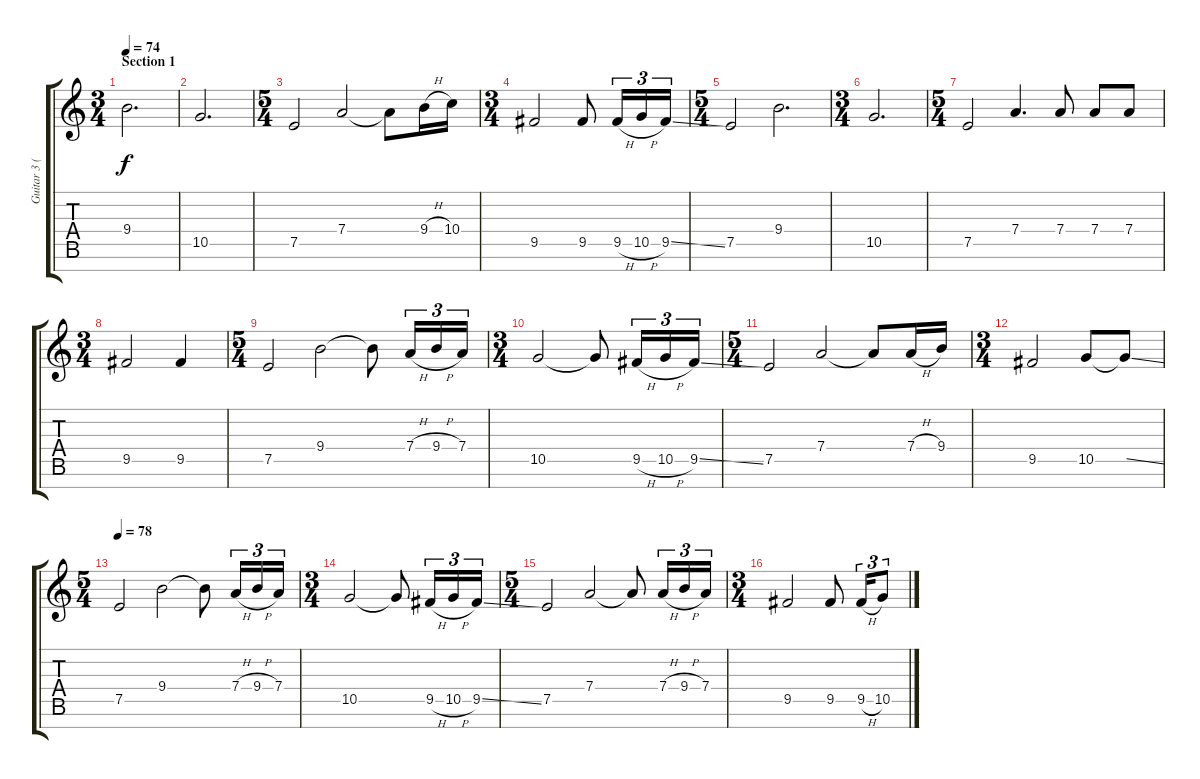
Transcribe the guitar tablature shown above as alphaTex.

\track ("Guitar 3 (Distortion)" "Guitar 3 (") {instrument distortionguitar}
\staff {score tabs}
\tuning (E4 B3 G3 D3 A2 E2 B1) {hide}
\ts (3 4)
\section ("" "Section 1")
\tempo 74
\clef g2
\ks c
9.4.2{d dy f} |
10.5.2{d} |
\ts (5 4)
7.5.2 7.4.2 7.4{t}.8 9.4{h}.16 10.4.16 |
\ts (3 4)
9.5.2 9.5.8 9.5{h}.16{tu (3 2)} 10.5{h}.16{tu (3 2)} 9.5{ss}.16{tu (3 2)} |
\ts (5 4)
7.5.2 9.4.2{d} |
\ts (3 4)
10.5.2{d} |
\ts (5 4)
7.5.2 7.4.4{d} 7.4.8 7.4.8 7.4.8 |
\ts (3 4)
9.5.2 9.5.4 |
\ts (5 4)
7.5.2 9.4.2 9.4{t}.8 7.4{h}.16{tu (3 2)} 9.4{h}.16{tu (3 2)} 7.4.16{tu (3 2)} |
\ts (3 4)
10.5.2 10.5{t}.8 9.5{h}.16{tu (3 2)} 10.5{h}.16{tu (3 2)} 9.5{ss}.16{tu (3 2)} |
\ts (5 4)
7.5.2 7.4.2 7.4{t}.8 7.4{h}.16 9.4.16 |
\ts (3 4)
9.5.2 10.5.8 10.5{ss t}.8 |
\ts (5 4)
\tempo 78
7.5.2 9.4.2 9.4{t}.8 7.4{h}.16{tu (3 2)} 9.4{h}.16{tu (3 2)} 7.4.16{tu (3 2)} |
\ts (3 4)
10.5.2 10.5{t}.8 9.5{h}.16{tu (3 2)} 10.5{h}.16{tu (3 2)} 9.5{ss}.16{tu (3 2)} |
\ts (5 4)
7.5.2 7.4.2 7.4{t}.8 7.4{h}.16{tu (3 2)} 9.4{h}.16{tu (3 2)} 7.4.16{tu (3 2)} |
\ts (3 4)
9.5.2 9.5.8 9.5{h}.16{tu (3 2)} 10.5.8{tu (3 2)}
